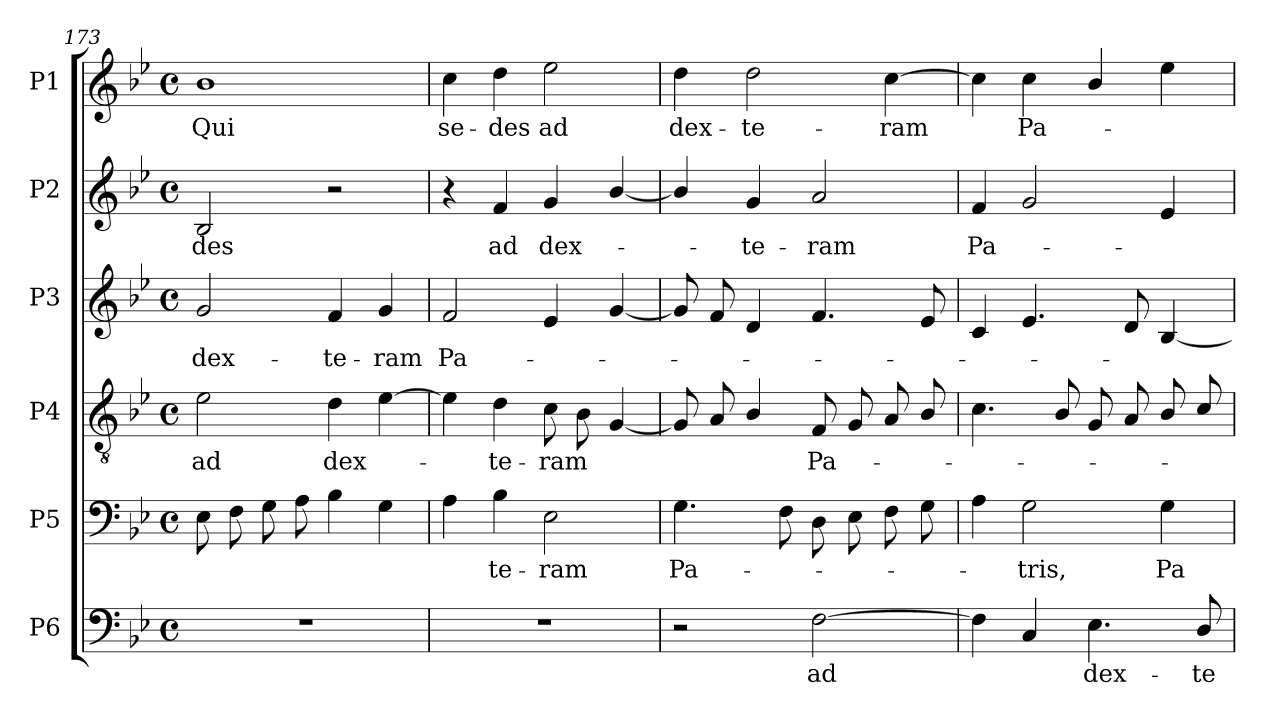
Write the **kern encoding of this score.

**kern	**text	**kern	**text	**kern	**text	**kern	**text	**kern	**text	**kern	**text
*part6	*part6	*part5	*part5	*part4	*part4	*part3	*part3	*part2	*part2	*part1	*part1
*staff6	*staff6	*staff5	*staff5	*staff4	*staff4	*staff3	*staff3	*staff2	*staff2	*staff1	*staff1
*I"P6	*	*I"P5	*	*I"P4	*	*I"P3	*	*I"P2	*	*I"P1	*
*clefF4	*	*clefF4	*	*clefGv2	*	*clefG2	*	*clefG2	*	*clefG2	*
*	*	*	*	*ITrd7c12	*	*	*	*	*	*	*
*k[b-e-]	*	*k[b-e-]	*	*k[b-e-]	*	*k[b-e-]	*	*k[b-e-]	*	*k[b-e-]	*
*B-:	*	*B-:	*	*B-:	*	*B-:	*	*B-:	*	*B-:	*
*M4/4	*	*M4/4	*	*M4/4	*	*M4/4	*	*M4/4	*	*M4/4	*
*met(c)	*	*met(c)	*	*met(c)	*	*met(c)	*	*met(c)	*	*met(c)	*
=173	=173	=173	=173	=173	=173	=173	=173	=173	=173	=173	=173
!	!	!	!	!	!LO:LY:b:color=#000000	!	!	!	!	!	!
!	!	!	!	!	!	!	!LO:LY:b:color=#000000	!	!	!	!
!	!	!	!	!	!	!	!	!	!LO:LY:b:color=#000000	!	!
!	!	!	!	!	!	!	!	!	!	!	!LO:LY:b:color=#000000
1r	.	8E-i\	.	2E-i\	ad	2gi/	dex-	2B-i/	-des	1b-i	Qui
.	.	8Fi\	.	.	.	.	.	.	.	.	.
.	.	8Gi\	.	.	.	.	.	.	.	.	.
.	.	8Ai\	.	.	.	.	.	.	.	.	.
!	!	!	!	!	!LO:LY:b:color=#000000	!	!	!	!	!	!
!	!	!	!	!	!	!	!LO:LY:b:color=#000000	!	!	!	!
.	.	4B-i\	.	4Di\	dex-	4fi/	-te-	2r	.	.	.
!	!	!	!	!	!	!	!LO:LY:b:color=#000000	!	!	!	!
.	.	4Gi\	.	[4E-i\	.	4gi/	-ram	.	.	.	.
=174	=174	=174	=174	=174	=174	=174	=174	=174	=174	=174	=174
!	!	!	!	!	!	!	!LO:LY:b:color=#000000	!	!	!	!
!	!	!	!	!	!	!	!	!	!	!	!LO:LY:b:color=#000000
1r	.	4Ai\	.	4E-i\]	.	2fi/	Pa-	4r	.	4cci\	se-
!	!	!	!LO:LY:b:color=#000000	!	!	!	!	!	!	!	!
!	!	!	!	!	!LO:LY:b:color=#000000	!	!	!	!	!	!
!	!	!	!	!	!	!	!	!	!LO:LY:b:color=#000000	!	!
!	!	!	!	!	!	!	!	!	!	!	!LO:LY:b:color=#000000
.	.	4B-i\	-te-	4Di\	-te-	.	.	4fi/	ad	4ddi\	-des
!	!	!	!LO:LY:b:color=#000000	!	!	!	!	!	!	!	!
!	!	!	!	!	!LO:LY:b:color=#000000	!	!	!	!	!	!
!	!	!	!	!	!	!	!	!	!LO:LY:b:color=#000000	!	!
!	!	!	!	!	!	!	!	!	!	!	!LO:LY:b:color=#000000
.	.	2E-i\	-ram	8Ci\	-ram	4e-i/	.	4gi/	dex-	2ee-i\	ad
.	.	.	.	8BB-i\	.	.	.	.	.	.	.
.	.	.	.	[4GGi/	.	[4gi/	.	[4b-i/	.	.	.
!!LO:LB:g=z
=175	=175	=175	=175	=175	=175	=175	=175	=175	=175	=175	=175
!	!	!	!LO:LY:b:color=#000000	!	!	!	!	!	!	!	!
!	!	!	!	!	!	!	!	!	!	!	!LO:LY:b:color=#000000
2r	.	4.Gi\	Pa-	8GGi/]	.	8gi/]	.	4b-i/]	.	4ddi\	dex-
.	.	.	.	8AAi/	.	8fi/	.	.	.	.	.
!	!	!	!	!	!	!	!	!	!LO:LY:b:color=#000000	!	!
!	!	!	!	!	!	!	!	!	!	!	!LO:LY:b:color=#000000
.	.	.	.	4BB-i/	.	4di/	.	4gi/	-te-	2ddi\	-te-
.	.	8Fi\	.	.	.	.	.	.	.	.	.
!	!LO:LY:b:color=#000000	!	!	!	!	!	!	!	!	!	!
!	!	!	!	!	!LO:LY:b:color=#000000	!	!	!	!	!	!
!	!	!	!	!	!	!	!	!	!LO:LY:b:color=#000000	!	!
[2Fi\	ad	8Di\	.	8FFi/	Pa-	4.fi/	.	2ai/	-ram	.	.
.	.	8E-i\	.	8GGi/	.	.	.	.	.	.	.
!	!	!	!	!	!	!	!	!	!	!	!LO:LY:b:color=#000000
.	.	8Fi\	.	8AAi/	.	.	.	.	.	[4cci\	-ram
.	.	8Gi\	.	8BB-i/	.	8e-i/	.	.	.	.	.
=176	=176	=176	=176	=176	=176	=176	=176	=176	=176	=176	=176
!	!	!	!	!	!	!	!	!	!LO:LY:b:color=#000000	!	!
4Fi\]	.	4Ai\	.	4.Ci\	.	4ci/	.	4fi/	Pa-	4cci\]	.
!	!	!	!LO:LY:b:color=#000000	!	!	!	!	!	!	!	!
!	!	!	!	!	!	!	!	!	!	!	!LO:LY:b:color=#000000
4Ci/	.	2Gi\	-tris,	.	.	4.e-i/	.	2gi/	.	4cci\	Pa-
.	.	.	.	8BB-i/	.	.	.	.	.	.	.
!	!LO:LY:b:color=#000000	!	!	!	!	!	!	!	!	!	!
4.E-i\	dex-	.	.	8GGi/	.	.	.	.	.	4b-i/	.
.	.	.	.	8AAi/	.	8di/	.	.	.	.	.
!	!	!	!LO:LY:b:color=#000000	!	!	!	!	!	!	!	!
.	.	4Gi\	Pa-	8BB-i/	.	[4B-i/	.	4e-i/	.	4ee-i\	.
!	!LO:LY:b:color=#000000	!	!	!	!	!	!	!	!	!	!
8Di/	-te-	.	.	8Ci/	.	.	.	.	.	.	.
=	=	=	=	=	=	=	=	=	=	=	=
*-	*-	*-	*-	*-	*-	*-	*-	*-	*-	*-	*-
